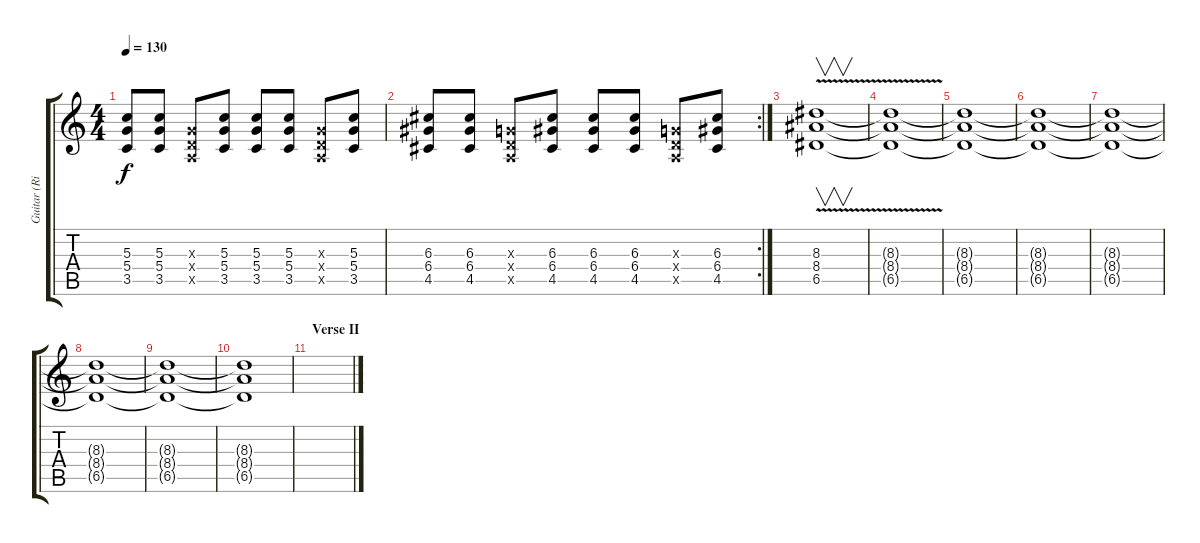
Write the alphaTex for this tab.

\track ("Guitar (Right)" "Guitar (Ri") {instrument overdrivenguitar}
\staff {score tabs}
\tuning (E4 B3 G3 D3 A2 E2) {hide}
\ts (4 4)
\tempo 130
\clef g2
\ks c
(5.3 5.4 3.5).8{dy f} (5.3 5.4 3.5).8 (0.3{x} 0.4{x} 0.5{x}).8 (5.3 5.4 3.5).8 (5.3 5.4 3.5).8 (5.3 5.4 3.5).8 (0.3{x} 0.4{x} 0.5{x}).8 (5.3 5.4 3.5).8 |
\rc 2
(6.3 6.4 4.5).8 (6.3 6.4 4.5).8 (0.3{x} 0.4{x} 0.5{x}).8 (6.3 6.4 4.5).8 (6.3 6.4 4.5).8 (6.3 6.4 4.5).8 (0.3{x} 0.4{x} 0.5{x}).8 (6.3 6.4 4.5).8 |
(8.3{v} 8.4 6.5).1{v} |
(8.3{t} 8.4{t} 6.5{t}).1 |
(8.3{t} 8.4{t} 6.5{t}).1 |
(8.3{t} 8.4{t} 6.5{t}).1 |
(8.3{t} 8.4{t} 6.5{t}).1 |
(8.3{t} 8.4{t} 6.5{t}).1 |
(8.3{t} 8.4{t} 6.5{t}).1 |
(8.3{t} 8.4{t} 6.5{t}).1 |
\section ("" "Verse II")
